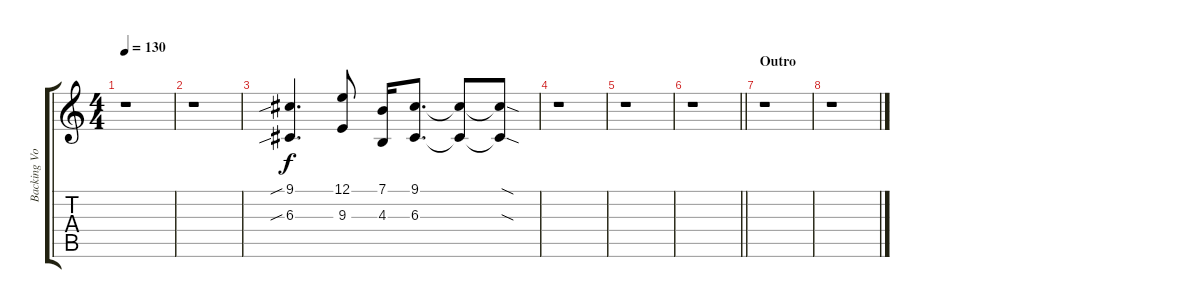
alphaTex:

\track ("Backing Vocal" "Backing Vo") {instrument choiraahs}
\staff {score tabs}
\tuning (E4 B3 G3 D3 A2 E2) {hide}
\ts (4 4)
\tempo 130
\clef g2
\ks c
r.1{dy f} |
r.1 |
(9.1{sib} 6.3{sib}).4{d} (12.1 9.3).8 (7.1 4.3).16 (9.1 6.3).8{d} (9.1{t} 6.3{t}).8 (9.1{sod t} 6.3{sod t}).8 |
r.1 |
r.1 |
\barLineRight lightlight
r.1 |
\section ("" "Outro")
r.1 |
r.1
